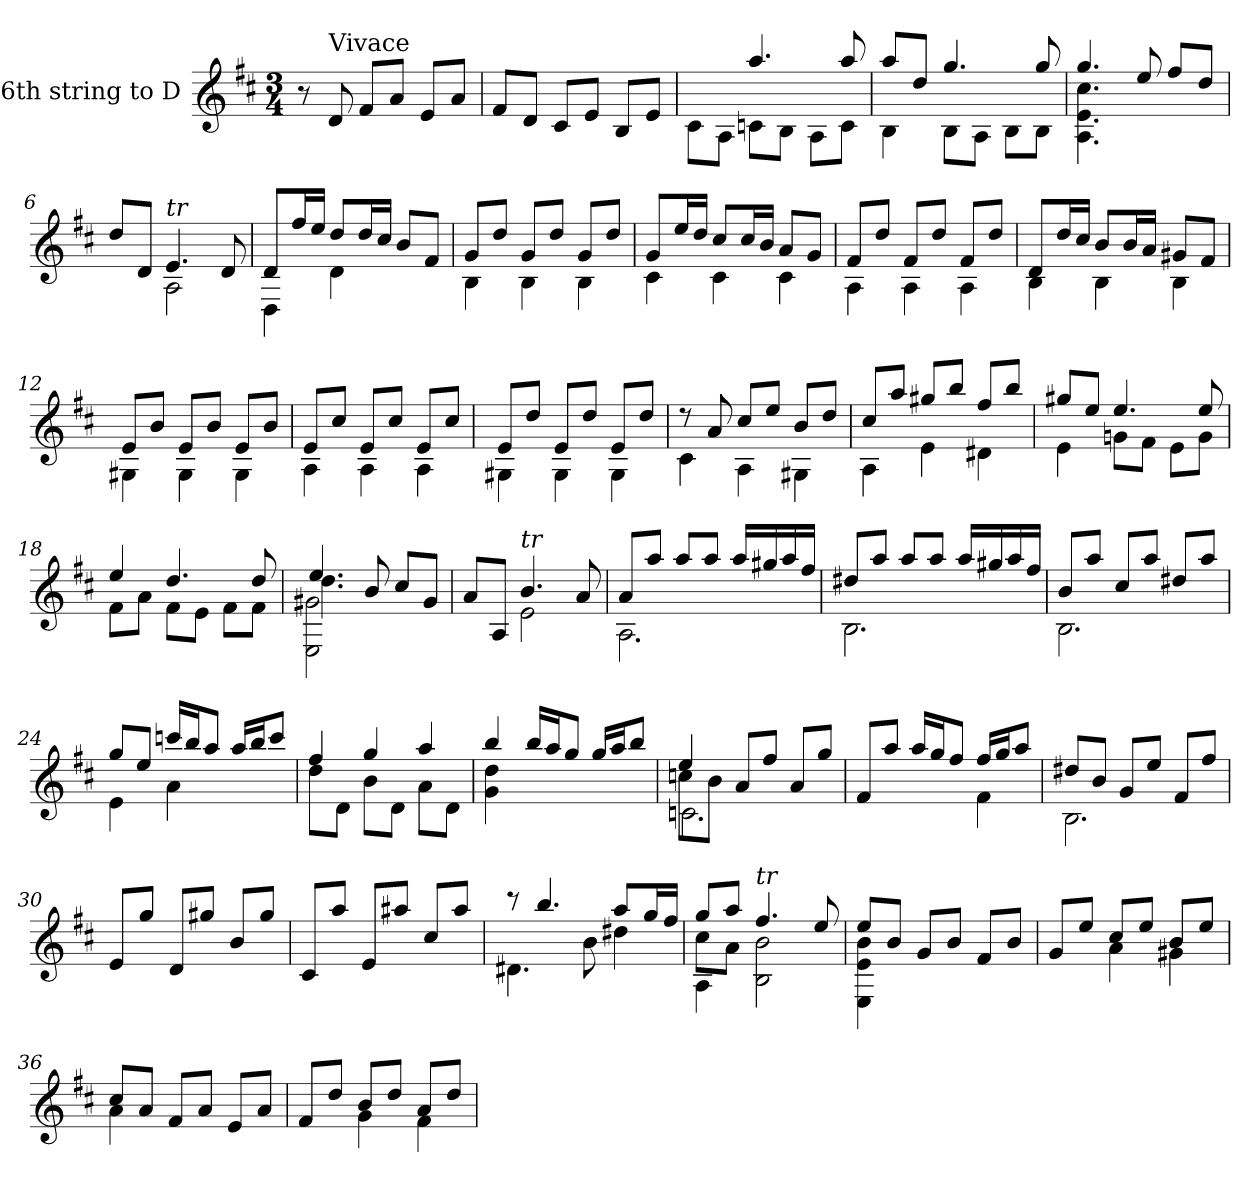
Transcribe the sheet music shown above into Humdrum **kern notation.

**kern
*part1
*staff1
*I"6th string to D
!!LO:PB:g=z
*clefG2
*k[f#c#]
*D:
*M3/4
=1
8r
!LO:TX:a:t=Vivace
8di/
8f#i/L
8ai/J
8ei/L
8ai/J
=2
8f#i/L
8di/J
8c#i/L
8ei/J
8Bi/L
8ei/J
=3
*^
4ryy	8c#i\L
.	8Ai\J
4.aai/	8cni\L
.	8Bi\J
.	8Ai\L
8aai/	8ci\J
=4	=4
8aai/L	4Bi\
8ddi/J	.
4.ggi/	8Bi\L
.	8Ai\J
.	8Bi\L
8ggi/	8Bi\J
=5	=5
4.ggi/	4.Ai\ 4.ei 4.cc#i
8eei/	4.ryy
8ff#i/L	.
8ddi/J	.
=6	=6
8ddi/L	4ryy
8di/J	.
!LO:TX:a:i:t=tr	!
4.ei/	2Ai\
8di/	.
!!LO:LB:g=z	!!
=7	=7
8di/L	4Di\
16ff#i/L	.
16eei/JJ	.
8ddi/L	4di\
16ddi/L	.
16cc#i/JJ	.
8bi/L	4ryy
8f#i/J	.
=8	=8
8gi/L	4Bi\
8ddi/J	.
8gi/L	4Bi\
8ddi/J	.
8gi/L	4Bi\
8ddi/J	.
=9	=9
8gi/L	4c#i\
16eei/L	.
16ddi/JJ	.
8cc#i/L	4c#i\
16cc#i/L	.
16bi/JJ	.
8ai/L	4c#i\
8gi/J	.
=10	=10
8f#i/L	4Ai\
8ddi/J	.
8f#i/L	4Ai\
8ddi/J	.
8f#i/L	4Ai\
8ddi/J	.
=11	=11
8di/L	4Bi\
16ddi/L	.
16cc#i/JJ	.
8bi/L	4Bi\
16bi/L	.
16ai/JJ	.
8g#Xi/L	4Bi\
8f#i/J	.
=12	=12
8ei/L	4G#Xi\
8bi/J	.
8ei/L	4G#i\
8bi/J	.
8ei/L	4G#i\
8bi/J	.
=13	=13
8ei/L	4Ai\
8cc#i/J	.
8ei/L	4Ai\
8cc#i/J	.
8ei/L	4Ai\
8cc#i/J	.
!!LO:LB:g=z	!!
=14	=14
8ei/L	4G#Xi\
8ddi/J	.
8ei/L	4G#i\
8ddi/J	.
8ei/L	4G#i\
8ddi/J	.
=15	=15
8r	4c#i\
8ai/	.
8cc#i/L	4Ai\
8eei/J	.
8bi/L	4G#Xi\
8ddi/J	.
=16	=16
8cc#i/L	4Ai\
8aai/J	.
8gg#Xi/L	4ei\
8bbi/J	.
8ff#i/L	4d#Xi\
8bbi/J	.
=17	=17
8gg#Xi/L	4ei\
8eei/J	.
4.eei/	8gni\L
.	8f#i\J
.	8ei\L
8eei/	8gi\J
=18	=18
4eei/	8f#i\L
.	8ai\J
4.ddi/	8f#i\L
.	8ei\J
.	8f#i\L
8ddi/	8f#i\J
=19	=19
*	*^
4.eei/	4.ddi\	2Ei\ 2g#Xi
4.ryy	8bi/	.
.	8cc#i/L	4ryy
.	8g#i/J	.
*	*v	*v
=20	=20
8ai/L	4ryy
8Ai/J	.
!LO:TX:a:i:t=tr	!
4.bi/	2ei\
8ai/	.
!!LO:LB:g=z	!!
=21	=21
8ai/L	2.Ai\
8aai/J	.
8aai/L	.
8aai/J	.
16aai/LL	.
16gg#Xi/	.
16aai/	.
16ff#i/JJ	.
=22	=22
8dd#Xi/L	2.Bi\
8aai/J	.
8aai/L	.
8aai/J	.
16aai/LL	.
16gg#Xi/	.
16aai/	.
16ff#i/JJ	.
=23	=23
8bi/L	2.Bi\
8aai/J	.
8cc#i/L	.
8aai/J	.
8dd#Xi/L	.
8aai/J	.
=24	=24
8ggi/L	4ei\
8eei/J	.
16cccni/LL	4ai\
16bbi/J	.
8aai/J	.
16aai/LL	4ryy
16bbi/J	.
8ccci/J	.
=25	=25
4ff#i/	8ddi\L
.	8di\J
4ggi/	8bi\L
.	8di\J
4aai/	8ai\L
.	8di\J
=26	=26
4bbi/	4gi\ 4ddi
16bbi/LL	4ryy
16aai/J	.
8ggi/J	.
16ggi/LL	4ryy
16aai/J	.
8bbi/J	.
!!LO:LB:g=z	!!
=27	=27
*	*^
4eei/	8ccni\L	2.cni\
.	8bi\J	.
4ryy	8ai/L	.
.	8ff#i\J	.
4ryy	8ai/L	.
.	8ggi\J	.
*	*v	*v
=28	=28
8f#i/L	2ryy
8aai/J	.
16aai/LL	.
16ggi/J	.
8ff#i/J	.
16ff#i/LL	4f#i\
16ggi/J	.
8aai/J	.
=29	=29
8dd#Xi/L	2.Bi\
8bi/J	.
8gi/L	.
8eei/J	.
8f#i/L	.
8ff#i/J	.
*v	*v
=30
8ei/L
8ggi/J
8di/L
8gg#Xi/J
8bi/L
8gg#i/J
=31
8c#i/L
8aai/J
8ei/L
8aa#Xi/J
8cc#i/L
8aa#i/J
=32
*^
8r	4.d#Xi\
4.bbi/	.
.	8bi\
8aai/L	4dd#Xi\
16ggi/L	.
16ff#i/JJ	.
=33	=33
*	*^
8ggi/L	8cc#i\L	4Ai\
8aai/J	8ai\J	.
!LO:TX:a:i:t=tr	!	!
4.ff#i/	2Bi\ 2bi	2ryy
8eei/	.	.
*	*v	*v
!!LO:LB:g=z
=34	=34
8eei/L	4Ei\ 4ei 4bi
8bi/J	.
8gi/L	2ryy
8bi/J	.
8f#i/L	.
8bi/J	.
=35	=35
8gi/L	4ryy
8eei/J	.
8cc#i/L	4ai\
8eei/J	.
8bi/L	4g#Xi\
8eei/J	.
=36	=36
8cc#i/L	4ai\
8ai/J	.
8f#i/L	2ryy
8ai/J	.
8ei/L	.
8ai/J	.
=37	=37
8f#i/L	4ryy
8ddi/J	.
8bi/L	4gi\
8ddi/J	.
8ai/L	4f#i\
8ddi/J	.
*v	*v
=
*-
